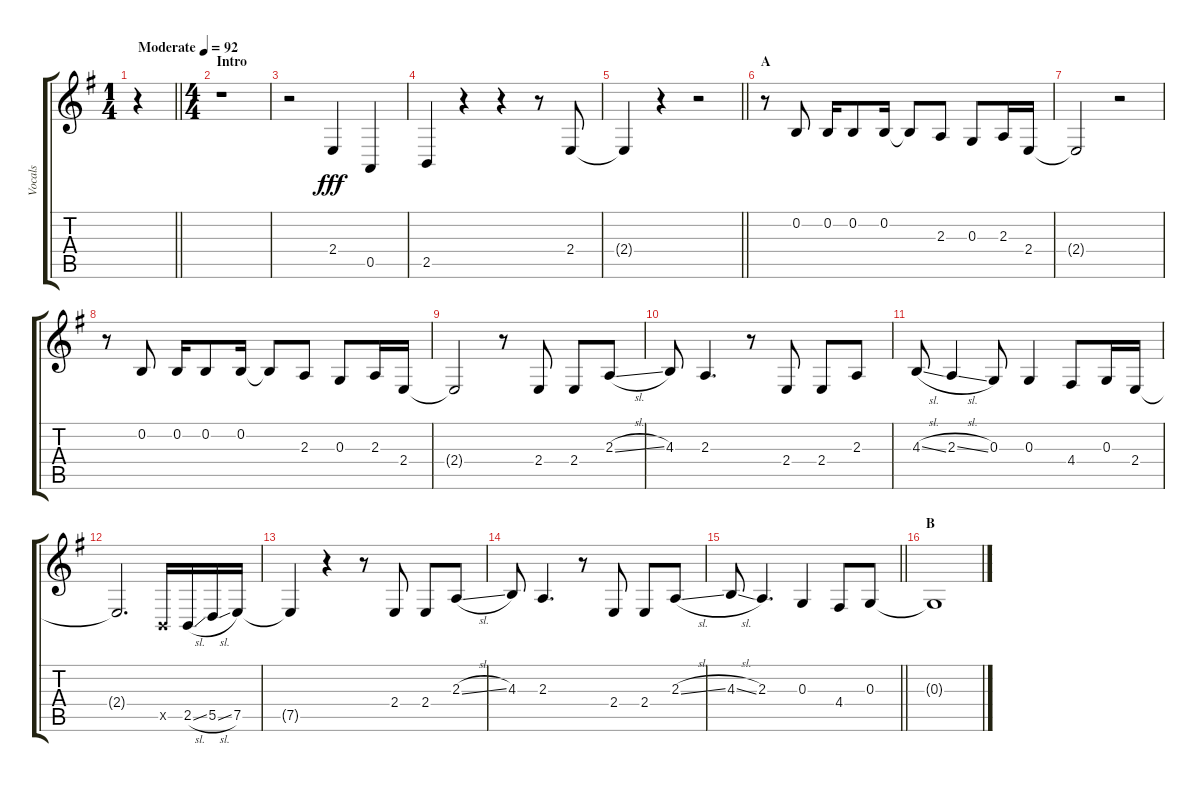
\track ("Vocals" "Vocals") {instrument voiceoohs}
\staff {score tabs}
\tuning (E4 B3 G3 D3 A2 E2) {hide}
\ts (1 4)
\tempo (92 "Moderate")
\clef g2
\barLineRight lightlight
\ks g
r.4{dy fff instrument voiceoohs} |
\ts (4 4)
\section ("" "Intro")
r.1 |
r.2 2.4.4 0.5.4 |
2.5.4 r.4 r.4 r.8 2.4.8 |
\barLineRight lightlight
2.4{t}.4 r.4 r.2 |
\section ("" "A")
r.8 0.2.8 0.2.16 0.2.8 0.2.16 0.2{t}.8 2.3.8 0.3.8 2.3.16 2.4.16 |
2.4{t}.2 r.2 |
r.8 0.2.8 0.2.16 0.2.8 0.2.16 0.2{t}.8 2.3.8 0.3.8 2.3.16 2.4.16 |
2.4{t}.2 r.8 2.4.8 2.4.8 2.3{sl}.8 |
4.3.8 2.3.4{d} r.8 2.4.8 2.4.8 2.3.8 |
4.3{sl}.8 2.3{sl}.4 0.3.8 0.3.4 4.4.8 0.3.16 2.4.16 |
2.4{t}.2{d} 2.5{x}.16 2.5{sl}.16 5.5{sl}.16 7.5.16 |
7.5{t}.4 r.4 r.8 2.4.8 2.4.8 2.3{sl}.8 |
4.3.8 2.3.4{d} r.8 2.4.8 2.4.8 2.3{sl}.8 |
\barLineRight lightlight
4.3{sl}.8 2.3.4{d} 0.3.4 4.4.8 0.3.8 |
\section ("" "B")
0.3{t}.1
